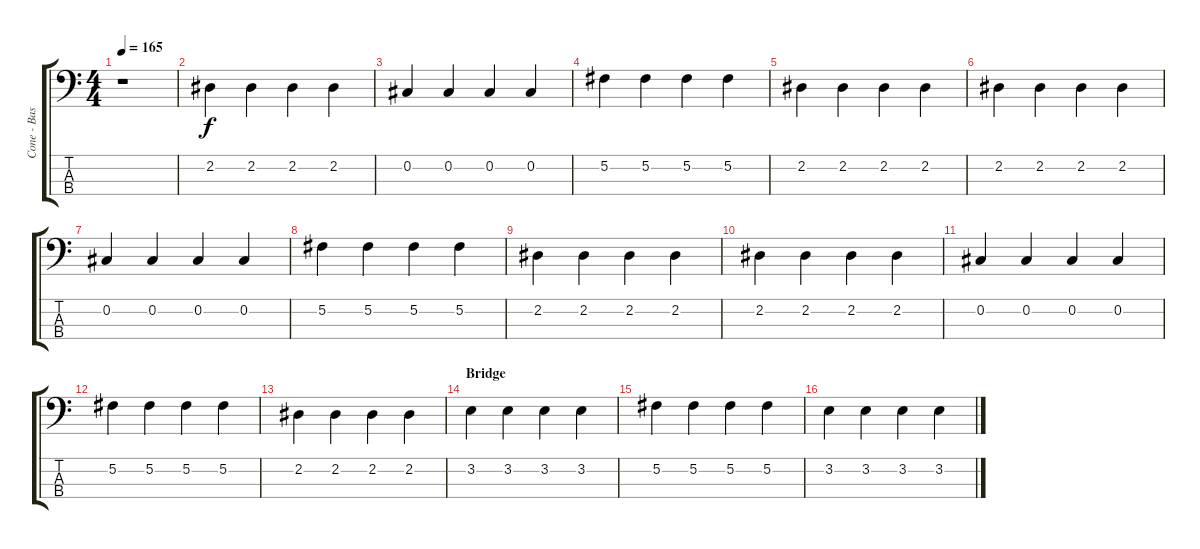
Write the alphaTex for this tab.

\track ("Cone - Bass Guitar" "Cone - Bas") {instrument electricbasspick}
\staff {score tabs}
\tuning (Gb2 Db2 Ab1 Eb1) {hide}
\ts (4 4)
\tempo 165
\clef f4
\ks c
r.1{dy f} |
2.2.4 2.2.4 2.2.4 2.2.4 |
0.2.4 0.2.4 0.2.4 0.2.4 |
5.2.4 5.2.4 5.2.4 5.2.4 |
2.2.4 2.2.4 2.2.4 2.2.4 |
2.2.4 2.2.4 2.2.4 2.2.4 |
0.2.4 0.2.4 0.2.4 0.2.4 |
5.2.4 5.2.4 5.2.4 5.2.4 |
2.2.4 2.2.4 2.2.4 2.2.4 |
2.2.4 2.2.4 2.2.4 2.2.4 |
0.2.4 0.2.4 0.2.4 0.2.4 |
5.2.4 5.2.4 5.2.4 5.2.4 |
2.2.4 2.2.4 2.2.4 2.2.4 |
\section ("" "Bridge")
3.2.4 3.2.4 3.2.4 3.2.4 |
5.2.4 5.2.4 5.2.4 5.2.4 |
3.2.4 3.2.4 3.2.4 3.2.4
